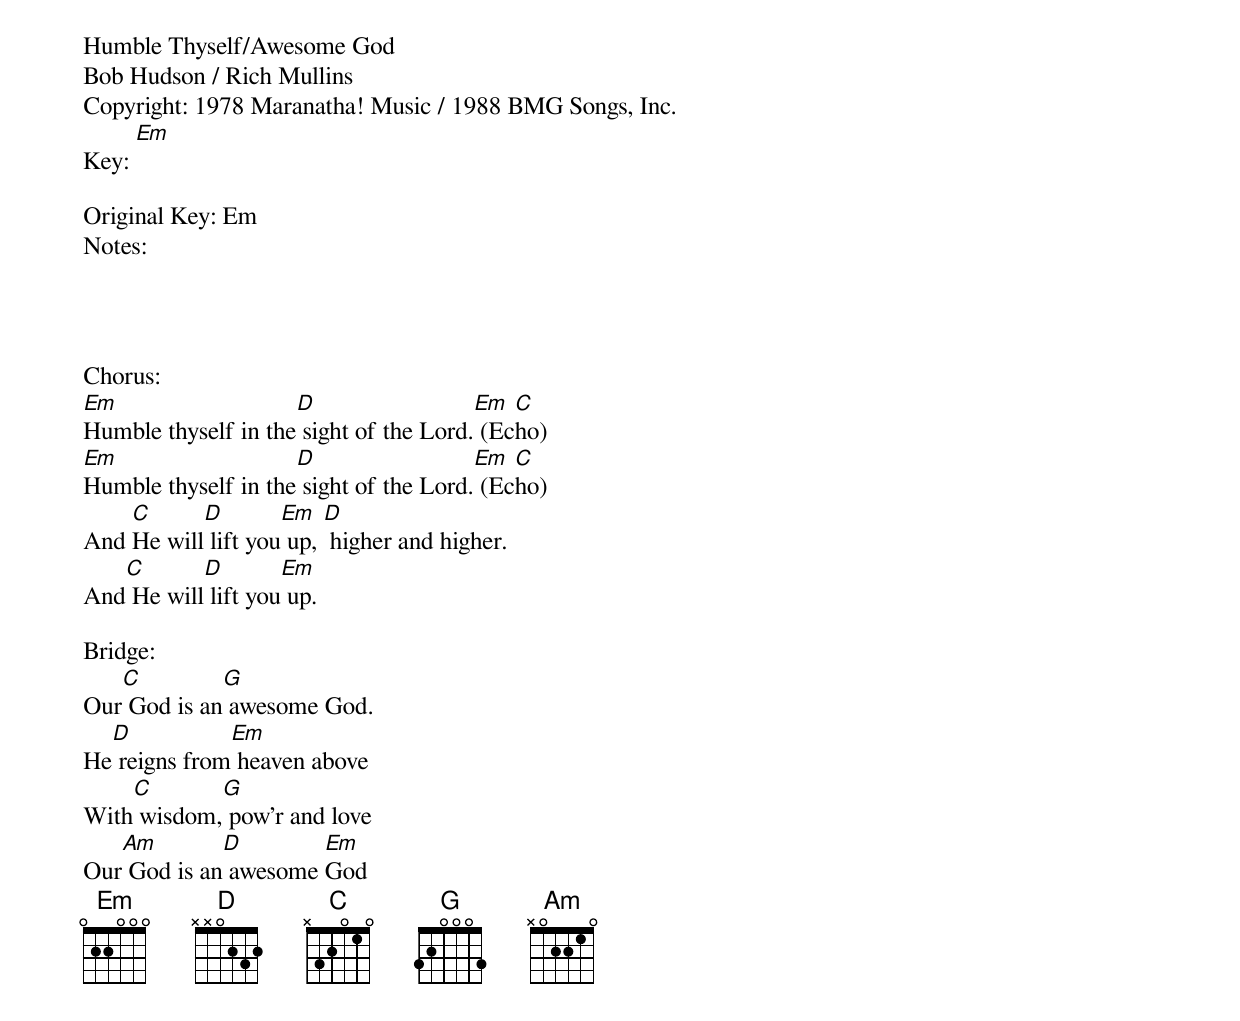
Humble Thyself/Awesome God
Bob Hudson / Rich Mullins
Copyright: 1978 Maranatha! Music / 1988 BMG Songs, Inc.
Key: [Em]

Original Key: Em
Notes:




Chorus:
[Em]Humble thyself in the[D] sight of the Lord.[Em] (Ec[C]ho)
[Em]Humble thyself in the[D] sight of the Lord.[Em] (Ec[C]ho)
And [C]He will[D] lift you[Em] up, [D] higher and higher.
And[C] He will[D] lift you[Em] up.

Bridge:
Our[C] God is an[G] awesome God.
He[D] reigns from[Em] heaven above
With[C] wisdom,[G] pow'r and love
Our[Am] God is an[D] awesome [Em]God
